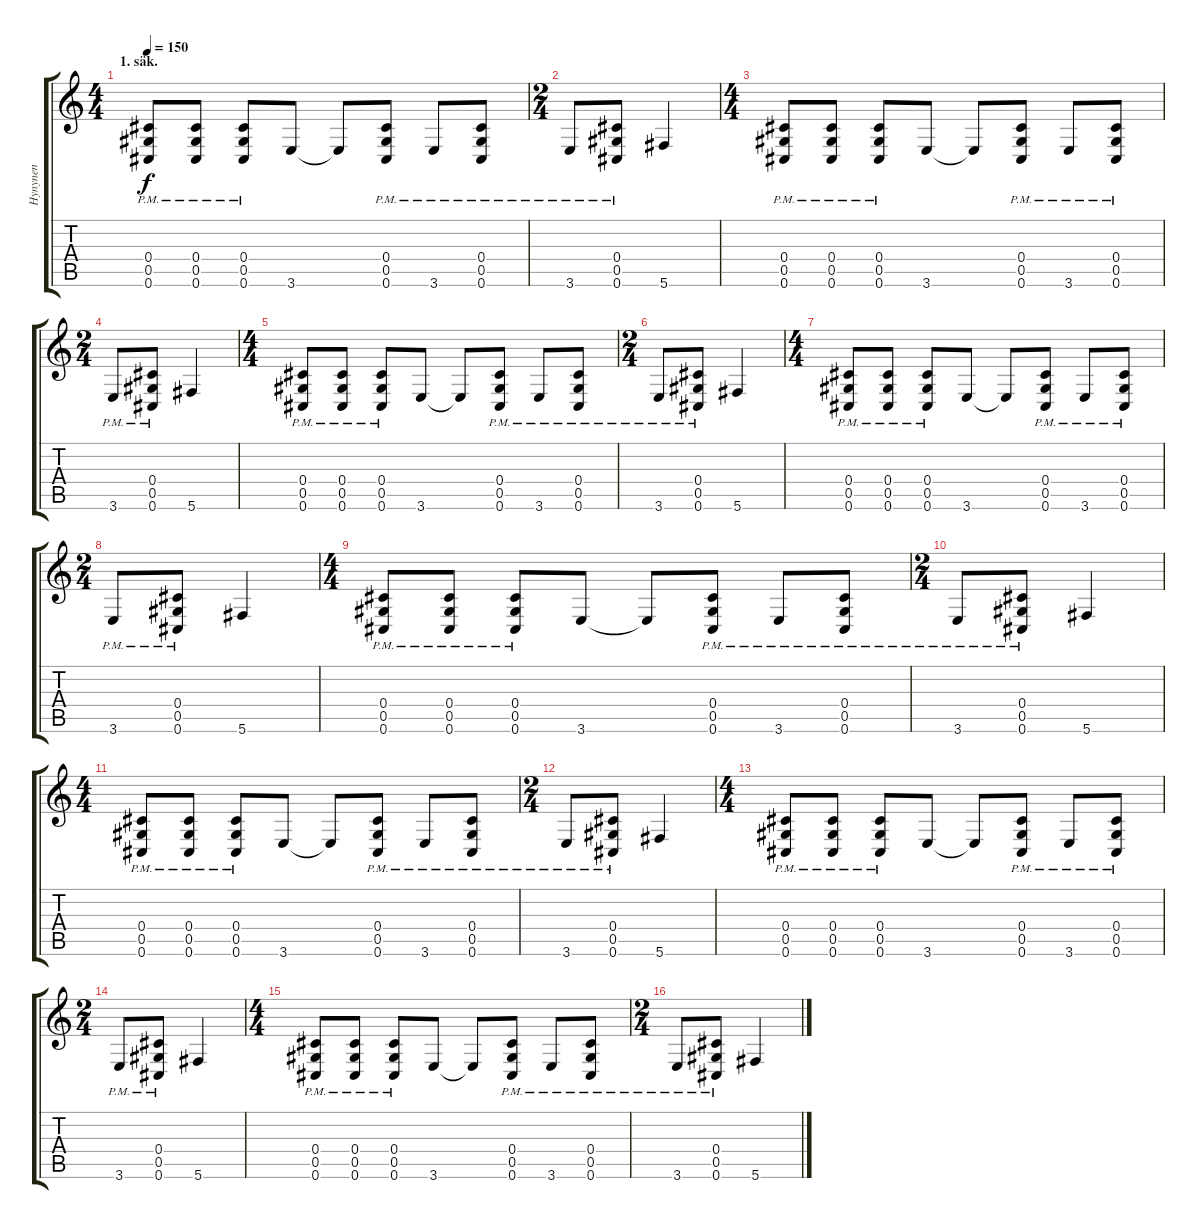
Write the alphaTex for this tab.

\track ("Hynynen" "Hynynen") {instrument distortionguitar}
\staff {score tabs}
\tuning (Eb4 Bb3 Gb3 Db3 Ab2 Db2) {hide}
\ts (4 4)
\section ("" "1. säk.")
\tempo 150
\clef g2
\ks c
(0.4{pm} 0.5{pm} 0.6{pm}).8{dy f} (0.4{pm} 0.5{pm} 0.6{pm}).8 (0.4{pm} 0.5{pm} 0.6{pm}).8 3.6.8 3.6{t}.8 (0.4{pm} 0.5{pm} 0.6{pm}).8 3.6{pm}.8 (0.4{pm} 0.5{pm} 0.6{pm}).8 |
\ts (2 4)
3.6{pm}.8 (0.4{pm} 0.5{pm} 0.6{pm}).8 5.6.4 |
\ts (4 4)
(0.4{pm} 0.5{pm} 0.6{pm}).8 (0.4{pm} 0.5{pm} 0.6{pm}).8 (0.4{pm} 0.5{pm} 0.6{pm}).8 3.6.8 3.6{t}.8 (0.4{pm} 0.5{pm} 0.6{pm}).8 3.6{pm}.8 (0.4{pm} 0.5{pm} 0.6{pm}).8 |
\ts (2 4)
3.6{pm}.8 (0.4{pm} 0.5{pm} 0.6{pm}).8 5.6.4 |
\ts (4 4)
(0.4{pm} 0.5{pm} 0.6{pm}).8 (0.4{pm} 0.5{pm} 0.6{pm}).8 (0.4{pm} 0.5{pm} 0.6{pm}).8 3.6.8 3.6{t}.8 (0.4{pm} 0.5{pm} 0.6{pm}).8 3.6{pm}.8 (0.4{pm} 0.5{pm} 0.6{pm}).8 |
\ts (2 4)
3.6{pm}.8 (0.4{pm} 0.5{pm} 0.6{pm}).8 5.6.4 |
\ts (4 4)
(0.4{pm} 0.5{pm} 0.6{pm}).8 (0.4{pm} 0.5{pm} 0.6{pm}).8 (0.4{pm} 0.5{pm} 0.6{pm}).8 3.6.8 3.6{t}.8 (0.4{pm} 0.5{pm} 0.6{pm}).8 3.6{pm}.8 (0.4{pm} 0.5{pm} 0.6{pm}).8 |
\ts (2 4)
3.6{pm}.8 (0.4{pm} 0.5{pm} 0.6{pm}).8 5.6.4 |
\ts (4 4)
(0.4{pm} 0.5{pm} 0.6{pm}).8 (0.4{pm} 0.5{pm} 0.6{pm}).8 (0.4{pm} 0.5{pm} 0.6{pm}).8 3.6.8 3.6{t}.8 (0.4{pm} 0.5{pm} 0.6{pm}).8 3.6{pm}.8 (0.4{pm} 0.5{pm} 0.6{pm}).8 |
\ts (2 4)
3.6{pm}.8 (0.4{pm} 0.5{pm} 0.6{pm}).8 5.6.4 |
\ts (4 4)
(0.4{pm} 0.5{pm} 0.6{pm}).8 (0.4{pm} 0.5{pm} 0.6{pm}).8 (0.4{pm} 0.5{pm} 0.6{pm}).8 3.6.8 3.6{t}.8 (0.4{pm} 0.5{pm} 0.6{pm}).8 3.6{pm}.8 (0.4{pm} 0.5{pm} 0.6{pm}).8 |
\ts (2 4)
3.6{pm}.8 (0.4{pm} 0.5{pm} 0.6{pm}).8 5.6.4 |
\ts (4 4)
(0.4{pm} 0.5{pm} 0.6{pm}).8 (0.4{pm} 0.5{pm} 0.6{pm}).8 (0.4{pm} 0.5{pm} 0.6{pm}).8 3.6.8 3.6{t}.8 (0.4{pm} 0.5{pm} 0.6{pm}).8 3.6{pm}.8 (0.4{pm} 0.5{pm} 0.6{pm}).8 |
\ts (2 4)
3.6{pm}.8 (0.4{pm} 0.5{pm} 0.6{pm}).8 5.6.4 |
\ts (4 4)
(0.4{pm} 0.5{pm} 0.6{pm}).8 (0.4{pm} 0.5{pm} 0.6{pm}).8 (0.4{pm} 0.5{pm} 0.6{pm}).8 3.6.8 3.6{t}.8 (0.4{pm} 0.5{pm} 0.6{pm}).8 3.6{pm}.8 (0.4{pm} 0.5{pm} 0.6{pm}).8 |
\ts (2 4)
3.6{pm}.8 (0.4{pm} 0.5{pm} 0.6{pm}).8 5.6.4
